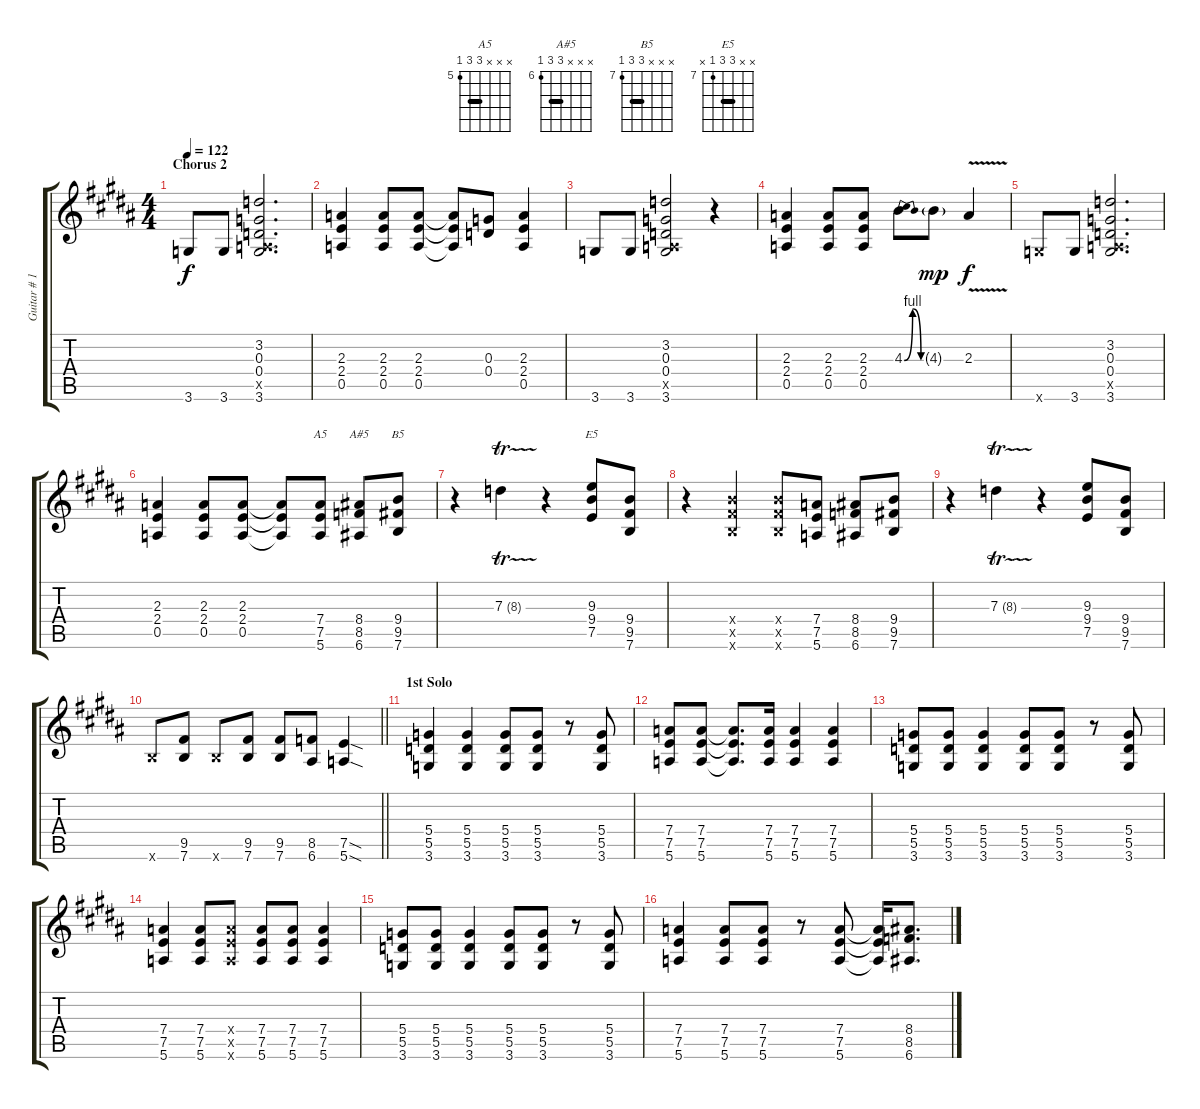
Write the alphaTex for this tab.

\track ("Guitar # 1" "Guitar # 1") {instrument overdrivenguitar}
\staff {score tabs}
\tuning (E4 B3 G3 D3 A2 E2) {hide}
\chord ("A5" x x x 7 7 5) {firstfret 5 barre 7}
\chord ("A#5" x x x 8 8 6) {firstfret 6 barre 8}
\chord ("B5" x x x 9 9 7) {firstfret 7 barre 9}
\chord ("E5" x x 9 9 7 x) {firstfret 7 barre 9}
\ts (4 4)
\section ("" "Chorus 2")
\tempo 122
\clef g2
\ks b
3.6.8{dy f} 3.6.8 (3.2 0.3 0.4 0.5{x} 3.6).2{d} |
(2.3 2.4 0.5).4 (2.3 2.4 0.5).8 (2.3 2.4 0.5).8 (2.3{t} 2.4{t} 0.5{t}).8 (0.3 0.4).8 (2.3 2.4 0.5).4 |
3.6.8 3.6.8 (3.2 0.3 0.4 0.5{x} 3.6).2 r.4 |
(2.3 2.4 0.5).4 (2.3 2.4 0.5).8 (2.3 2.4 0.5).8 4.3{be (bendrelease 0 0 10 4 50 4 60 0)}.8 4.3{g}.8{dy mp} 2.3{v}.4{dy f} |
3.6{x}.8 3.6.8 (3.2 0.3 0.4 0.5{x} 3.6).2{d} |
(2.3 2.4 0.5).4 (2.3 2.4 0.5).8 (2.3 2.4 0.5).8 (2.3{t} 2.4{t} 0.5{t}).8 (7.4 7.5 5.6).8{ch "A5"} (8.4 8.5 6.6).8{ch "A#5"} (9.4 9.5 7.6).8{ch "B5"} |
r.4 7.3{tr (8 16)}.4 r.4 (9.3 9.4 7.5).8{ch "E5"} (9.4 9.5 7.6).8 |
r.4 (9.4{x} 9.5{x} 7.6{x}).4 (9.4{x} 9.5{x} 7.6{x}).8 (7.4 7.5 5.6).8 (8.4 8.5 6.6).8 (9.4 9.5 7.6).8 |
r.4 7.3{tr (8 16)}.4 r.4 (9.3 9.4 7.5).8 (9.4 9.5 7.6).8 |
\barLineRight lightlight
7.6{x}.8 (9.5 7.6).8 7.6{x}.8 (9.5 7.6).8 (9.5 7.6).8 (8.5 6.6).8 (7.5{sod} 5.6{sod}).4 |
\section ("" "1st Solo")
(5.4 5.5 3.6).4 (5.4 5.5 3.6).4 (5.4 5.5 3.6).8 (5.4 5.5 3.6).8 r.8 (5.4 5.5 3.6).8 |
(7.4 7.5 5.6).8 (7.4 7.5 5.6).8 (7.4{t} 7.5{t} 5.6{t}).8{d} (7.4 7.5 5.6).16 (7.4 7.5 5.6).4 (7.4 7.5 5.6).4 |
(5.4 5.5 3.6).8 (5.4 5.5 3.6).8 (5.4 5.5 3.6).4 (5.4 5.5 3.6).8 (5.4 5.5 3.6).8 r.8 (5.4 5.5 3.6).8 |
(7.4 7.5 5.6).4 (7.4 7.5 5.6).8 (7.4{x} 7.5{x} 5.6{x}).8 (7.4 7.5 5.6).8 (7.4 7.5 5.6).8 (7.4 7.5 5.6).4 |
(5.4 5.5 3.6).8 (5.4 5.5 3.6).8 (5.4 5.5 3.6).4 (5.4 5.5 3.6).8 (5.4 5.5 3.6).8 r.8 (5.4 5.5 3.6).8 |
(7.4 7.5 5.6).4 (7.4 7.5 5.6).8 (7.4 7.5 5.6).8 r.8 (7.4 7.5 5.6).8 (7.4{t} 7.5{t} 5.6{t}).16 (8.4 8.5 6.6).8{d}
